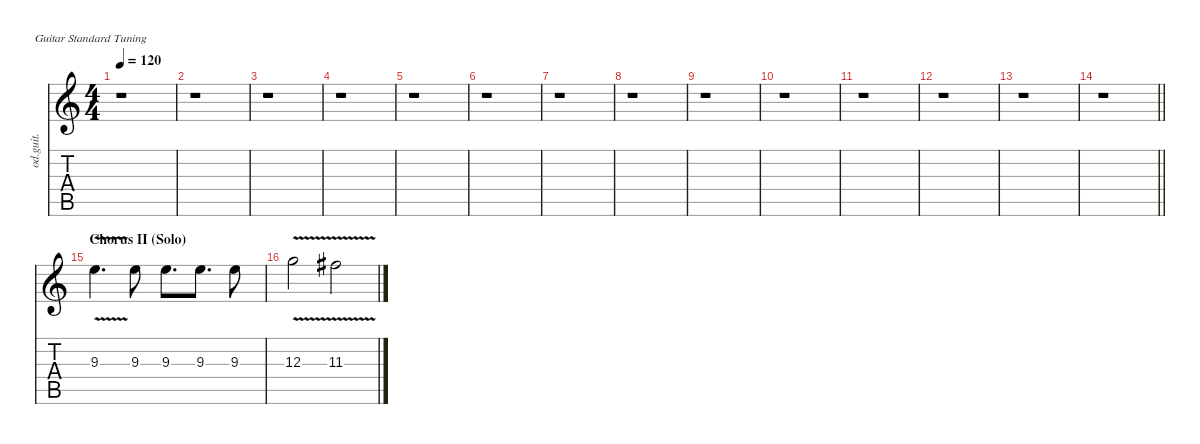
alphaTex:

\defaultSystemsLayout 4
\hideDynamics
\bracketExtendMode nobrackets
\otherSystemsTrackNameOrientation horizontal
\track ("Lead Guitar" "od.guit.") {instrument overdrivenguitar}
\staff {score tabs}
\tuning (E4 B3 G3 D3 A2 E2)
\ts (4 4)
\tempo 120
\clef g2
\ks c
r.1{dy f} |
r.1 |
r.1 |
r.1 |
r.1 |
r.1 |
r.1 |
r.1 |
r.1 |
r.1 |
r.1 |
r.1 |
r.1 |
\barLineRight lightlight
r.1 |
\section ("" "Chorus II (Solo)")
9.3{v}.4{d} 9.3.8 9.3.8{d} 9.3.8{d} 9.3.8 |
12.3{v}.2 11.3{v acc #}.2
